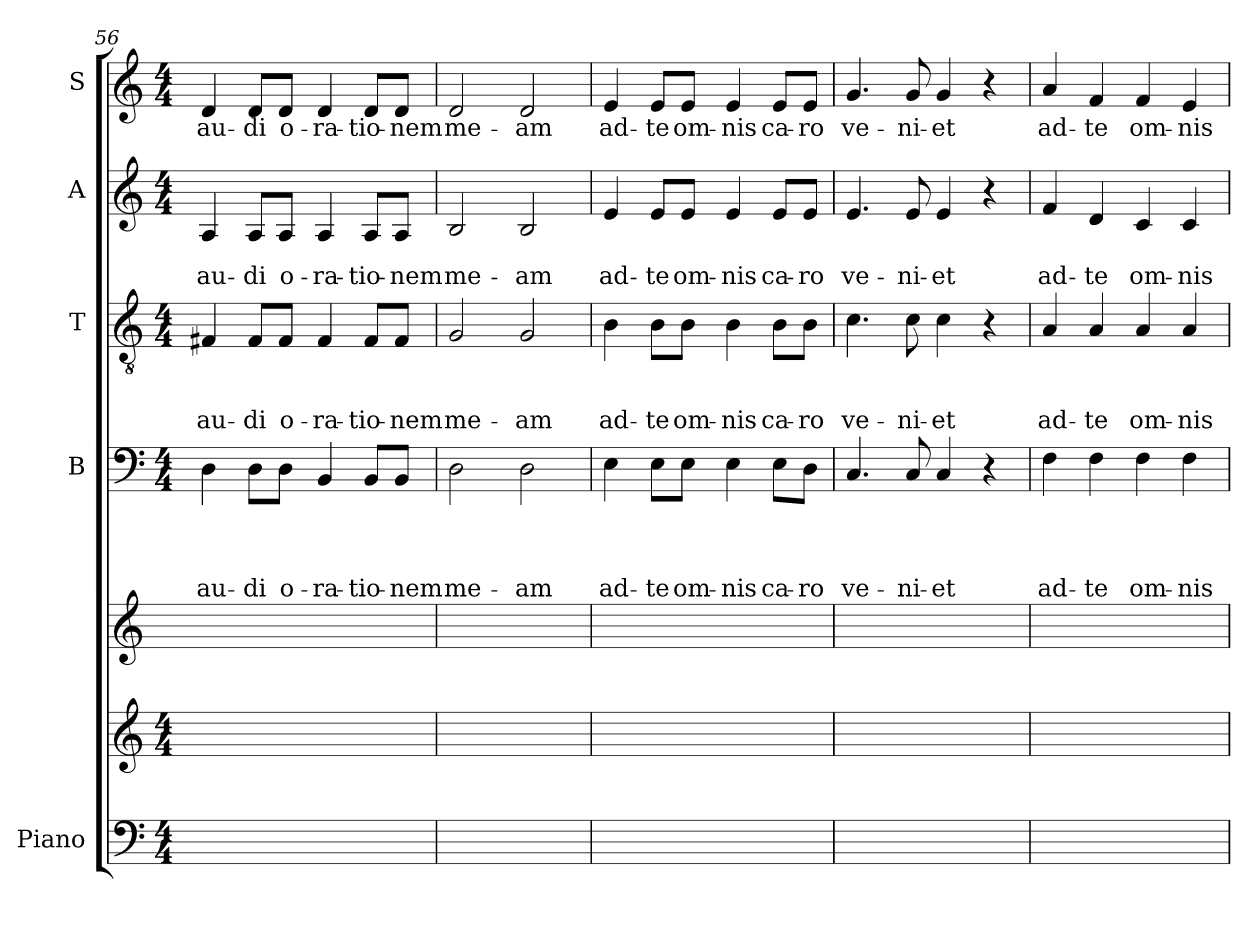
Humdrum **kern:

**kern	**kern	**kern	**kern	**text	**text	**text	**text	**kern	**text	**text	**text	**kern	**text	**text	**kern	**text
*part6	*part6	*part5	*part4	*part4	*part4	*part4	*part4	*part3	*part3	*part3	*part3	*part2	*part2	*part2	*part1	*part1
*staff7	*staff6	*staff5	*staff4	*staff4	*staff4	*staff4	*staff4	*staff3	*staff3	*staff3	*staff3	*staff2	*staff2	*staff2	*staff1	*staff1
*I"Piano	*	*	*I"B	*	*	*	*	*I"T	*	*	*	*I"A	*	*	*I"S	*
*	*	*	*I'B	*	*	*	*	*I'T	*	*	*	*I'A	*	*	*I'S	*
*clefF4	*clefG2	*clefG2	*clefF4	*	*	*	*	*clefGv2	*	*	*	*clefG2	*	*	*clefG2	*
*k[]	*k[]	*k[]	*k[]	*	*	*	*	*k[]	*	*	*	*k[]	*	*	*k[]	*
*a:	*a:	*a:	*a:	*	*	*	*	*a:	*	*	*	*a:	*	*	*a:	*
*M4/4	*M4/4	*	*M4/4	*	*	*	*	*M4/4	*	*	*	*M4/4	*	*	*M4/4	*
=56	=56	=56	=56	=56	=56	=56	=56	=56	=56	=56	=56	=56	=56	=56	=56	=56
!	!	!	!	!	!	!	!LO:LY:b	!	!	!	!LO:LY:b	!	!	!LO:LY:b	!	!LO:LY:b
1ryy	1ryy	1ryy	4D\	.	.	.	-au-	4F#X/	.	.	-au-	4A/	.	-au-	4d/	-au-
!	!	!	!	!	!	!	!LO:LY:b	!	!	!	!LO:LY:b	!	!	!LO:LY:b	!	!LO:LY:b
.	.	.	8D\L	.	.	.	-di	8F#/L	.	.	-di	8A/L	.	-di	8d/L	-di
!	!	!	!	!	!	!	!LO:LY:b	!	!	!	!LO:LY:b	!	!	!LO:LY:b	!	!LO:LY:b
.	.	.	8D\J	.	.	.	o-	8F#/J	.	.	o-	8A/J	.	o-	8d/J	o-
!	!	!	!	!	!	!	!LO:LY:b	!	!	!	!LO:LY:b	!	!	!LO:LY:b	!	!LO:LY:b
.	.	.	4BB/	.	.	.	-ra-	4F#/	.	.	-ra-	4A/	.	-ra-	4d/	-ra-
!	!	!	!	!	!	!	!LO:LY:b	!	!	!	!LO:LY:b	!	!	!LO:LY:b	!	!LO:LY:b
.	.	.	8BB/L	.	.	.	-tio-	8F#/L	.	.	-tio-	8A/L	.	-tio-	8d/L	-tio-
!	!	!	!	!	!	!	!LO:LY:b	!	!	!	!LO:LY:b	!	!	!LO:LY:b	!	!LO:LY:b
.	.	.	8BB/J	.	.	.	-nem	8F#/J	.	.	-nem	8A/J	.	-nem	8d/J	-nem
=57	=57	=57	=57	=57	=57	=57	=57	=57	=57	=57	=57	=57	=57	=57	=57	=57
!	!	!	!	!	!	!	!LO:LY:b	!	!	!	!LO:LY:b	!	!	!LO:LY:b	!	!LO:LY:b
1ryy	1ryy	1ryy	2D\	.	.	.	me-	2G/	.	.	me-	2B/	.	me-	2d/	me-
!	!	!	!	!	!	!	!LO:LY:b	!	!	!	!LO:LY:b	!	!	!LO:LY:b	!	!LO:LY:b
.	.	.	2D\	.	.	.	-am	2G/	.	.	-am	2B/	.	-am	2d/	-am
=58	=58	=58	=58	=58	=58	=58	=58	=58	=58	=58	=58	=58	=58	=58	=58	=58
!	!	!	!	!	!	!	!LO:LY:b	!	!	!	!LO:LY:b	!	!	!LO:LY:b	!	!LO:LY:b
1ryy	1ryy	1ryy	4E\	.	.	.	ad-	4B\	.	.	ad-	4e/	.	ad-	4e/	ad-
!	!	!	!	!	!	!	!LO:LY:b	!	!	!	!LO:LY:b	!	!	!LO:LY:b	!	!LO:LY:b
.	.	.	8E\L	.	.	.	-te	8B\L	.	.	-te	8e/L	.	-te	8e/L	-te
!	!	!	!	!	!	!	!LO:LY:b	!	!	!	!LO:LY:b	!	!	!LO:LY:b	!	!LO:LY:b
.	.	.	8E\J	.	.	.	om-	8B\J	.	.	om-	8e/J	.	om-	8e/J	om-
!	!	!	!	!	!	!	!LO:LY:b	!	!	!	!LO:LY:b	!	!	!LO:LY:b	!	!LO:LY:b
.	.	.	4E\	.	.	.	-nis	4B\	.	.	-nis	4e/	.	-nis	4e/	-nis
!	!	!	!	!	!	!	!LO:LY:b	!	!	!	!LO:LY:b	!	!	!LO:LY:b	!	!LO:LY:b
.	.	.	8E\L	.	.	.	ca-	8B\L	.	.	ca-	8e/L	.	ca-	8e/L	ca-
!	!	!	!	!	!	!	!LO:LY:b	!	!	!	!LO:LY:b	!	!	!LO:LY:b	!	!LO:LY:b
.	.	.	8D\J	.	.	.	-ro	8B\J	.	.	-ro	8e/J	.	-ro	8e/J	-ro
=59	=59	=59	=59	=59	=59	=59	=59	=59	=59	=59	=59	=59	=59	=59	=59	=59
!	!	!	!	!	!	!	!LO:LY:b	!	!	!	!LO:LY:b	!	!	!LO:LY:b	!	!LO:LY:b
1ryy	1ryy	1ryy	4.C/	.	.	.	ve-	4.c\	.	.	ve-	4.e/	.	ve-	4.g/	ve-
!	!	!	!	!	!	!	!LO:LY:b	!	!	!	!LO:LY:b	!	!	!LO:LY:b	!	!LO:LY:b
.	.	.	8C/	.	.	.	-ni-	8c\	.	.	-ni-	8e/	.	-ni-	8g/	-ni-
!	!	!	!	!	!	!	!LO:LY:b	!	!	!	!LO:LY:b	!	!	!LO:LY:b	!	!LO:LY:b
.	.	.	4C/	.	.	.	-et	4c\	.	.	-et	4e/	.	-et	4g/	-et
.	.	.	4r	.	.	.	.	4r	.	.	.	4r	.	.	4r	.
!!LO:LB:g=z
=60	=60	=60	=60	=60	=60	=60	=60	=60	=60	=60	=60	=60	=60	=60	=60	=60
!	!	!	!	!	!	!	!LO:LY:b	!	!	!	!LO:LY:b	!	!	!LO:LY:b	!	!LO:LY:b
1ryy	1ryy	1ryy	4F\	.	.	.	ad-	4A/	.	.	ad-	4f/	.	ad-	4a/	ad-
!	!	!	!	!	!	!	!LO:LY:b	!	!	!	!LO:LY:b	!	!	!LO:LY:b	!	!LO:LY:b
.	.	.	4F\	.	.	.	-te	4A/	.	.	-te	4d/	.	-te	4f/	-te
!	!	!	!	!	!	!	!LO:LY:b	!	!	!	!LO:LY:b	!	!	!LO:LY:b	!	!LO:LY:b
.	.	.	4F\	.	.	.	om-	4A/	.	.	om-	4c/	.	om-	4f/	om-
!	!	!	!	!	!	!	!LO:LY:b	!	!	!	!LO:LY:b	!	!	!LO:LY:b	!	!LO:LY:b
.	.	.	4F\	.	.	.	-nis	4A/	.	.	-nis	4c/	.	-nis	4e/	-nis
=	=	=	=	=	=	=	=	=	=	=	=	=	=	=	=	=
*-	*-	*-	*-	*-	*-	*-	*-	*-	*-	*-	*-	*-	*-	*-	*-	*-
